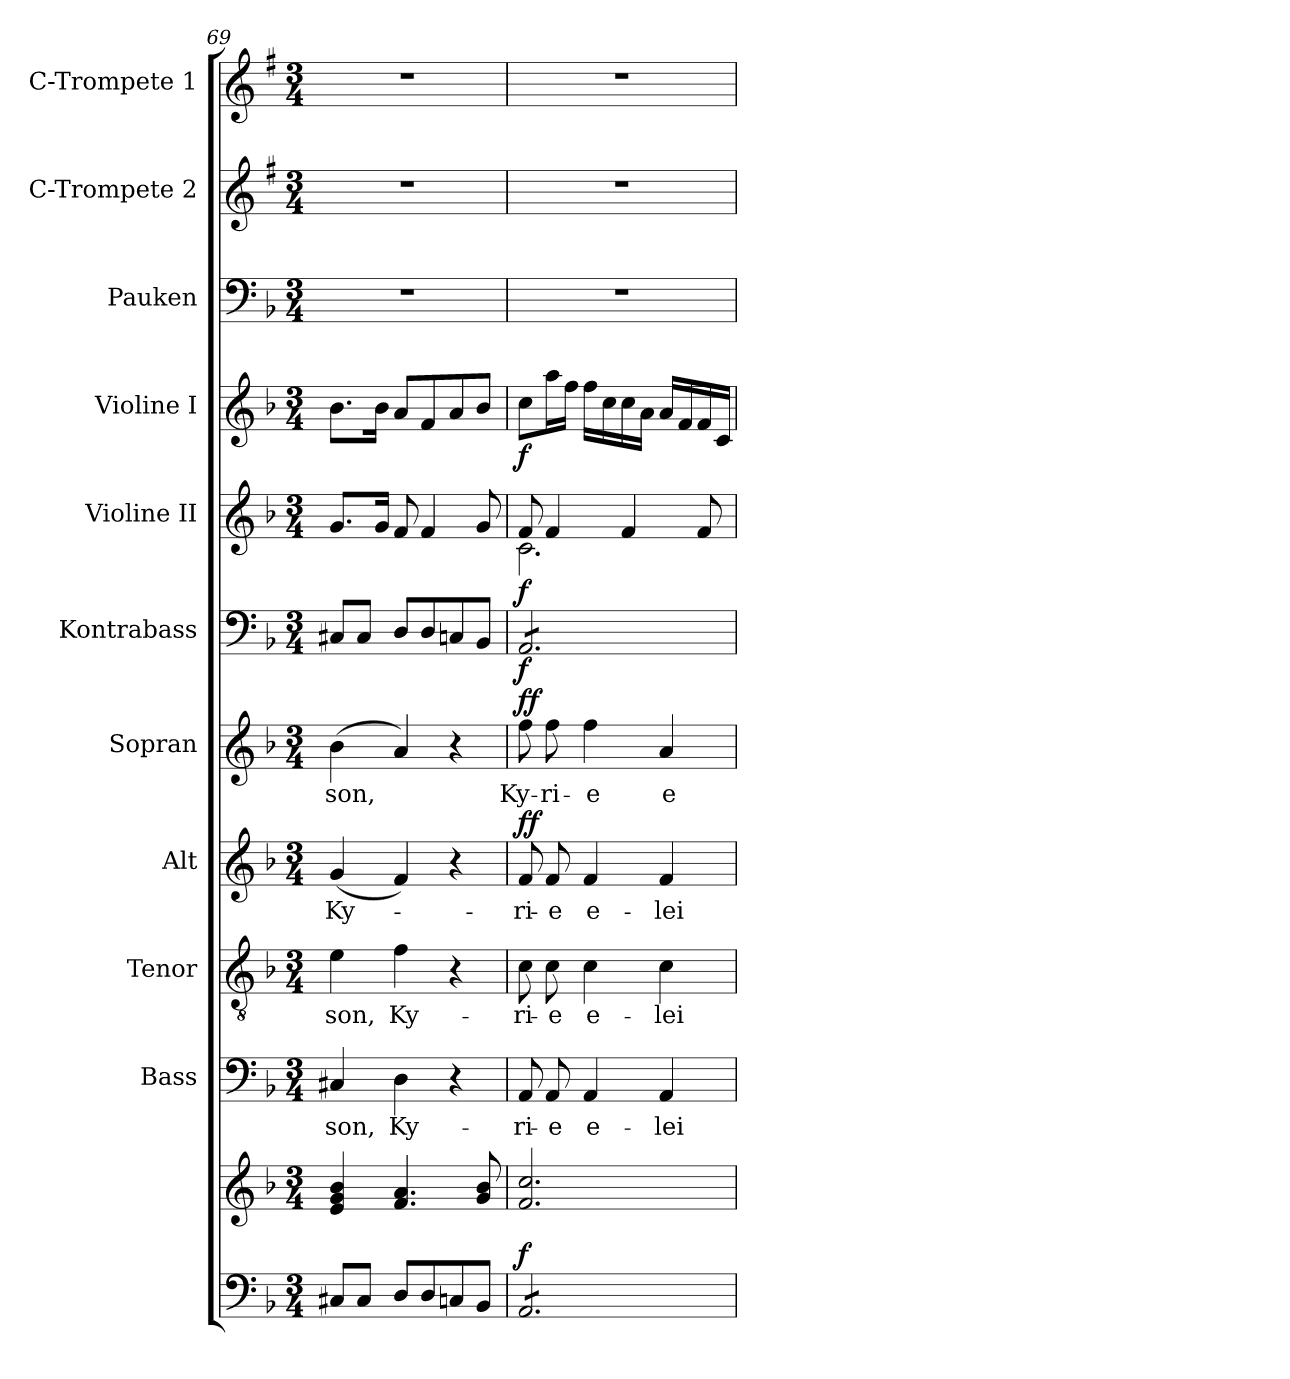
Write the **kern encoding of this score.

**kern	**kern	**dynam	**kern	**text	**kern	**text	**kern	**text	**dynam	**kern	**text	**dynam	**kern	**dynam	**kern	**dynam	**kern	**dynam	**kern	**kern	**kern
*part11	*part11	*part11	*part10	*part10	*part9	*part9	*part8	*part8	*part8	*part7	*part7	*part7	*part6	*part6	*part5	*part5	*part4	*part4	*part3	*part2	*part1
*staff12	*staff11	*staff11/12	*staff10	*staff10	*staff9	*staff9	*staff8	*staff8	*staff8	*staff7	*staff7	*staff7	*staff6	*staff6	*staff5	*staff5	*staff4	*staff4	*staff3	*staff2	*staff1
*	*	*	*I"Bass	*	*I"Tenor	*	*I"Alt	*	*	*I"Sopran	*	*	*I"Kontrabass	*	*I"Violine II	*	*I"Violine I	*	*I"Pauken	*I"C-Trompete 2	*I"C-Trompete 1
*	*	*	*I'B.	*	*I'T.	*	*I'A.	*	*	*I'S.	*	*	*I'Kb.	*	*I'Vl. II	*	*I'Vl. I	*	*I'Pk.	*I'C Trp. 2	*I'C Trp. 1
!!LO:PB:g=z
*clefF4	*clefG2	*	*clefF4	*	*clefGv2	*	*clefG2	*	*	*clefG2	*	*	*clefF4	*	*clefG2	*	*clefG2	*	*clefF4	*clefG2	*clefG2
*	*	*	*	*	*	*	*	*	*	*	*	*	*ITrd7c12	*	*	*	*	*	*	*ITrd1c2	*ITrd1c2
*k[b-]	*k[b-]	*	*k[b-]	*	*k[b-]	*	*k[b-]	*	*	*k[b-]	*	*	*k[b-]	*	*k[b-]	*	*k[b-]	*	*k[b-]	*k[b-]	*k[b-]
*F:	*F:	*	*F:	*	*F:	*	*F:	*	*	*F:	*	*	*F:	*	*F:	*	*F:	*	*F:	*F:	*F:
*M3/4	*M3/4	*	*M3/4	*	*M3/4	*	*M3/4	*	*	*M3/4	*	*	*M3/4	*	*M3/4	*	*M3/4	*	*M3/4	*M3/4	*M3/4
=69	=69	=69	=69	=69	=69	=69	=69	=69	=69	=69	=69	=69	=69	=69	=69	=69	=69	=69	=69	=69	=69
!	!	!	!	!LO:LY:b	!	!LO:LY:b	!	!LO:LY:b	!	!	!LO:LY:b	!	!	!	!	!	!	!	!	!	!
8C#X/L	4e/ 4g/ 4b-/	.	4C#X/	-son,	4e\	-son,	(<4g/	Ky-	.	(>4b-\	-son,	.	8CC#X/L	.	8.g/L	.	8.b-\L	.	2.r	2.r	2.r
8C#/J	.	.	.	.	.	.	.	.	.	.	.	.	8CC#/J	.	.	.	.	.	.	.	.
.	.	.	.	.	.	.	.	.	.	.	.	.	.	.	16g/Jk	.	16b-\Jk	.	.	.	.
!	!	!	!	!LO:LY:b	!	!LO:LY:b	!	!	!	!	!	!	!	!	!	!	!	!	!	!	!
8D/L	4.f/ 4.a/	.	4D\	Ky-	4f\	Ky-	4f/)	.	.	4a/)	.	.	8DD/L	.	8f/	.	8a/L	.	.	.	.
8D/	.	.	.	.	.	.	.	.	.	.	.	.	8DD/	.	4f/	.	8f/	.	.	.	.
8Cn/	.	.	4r	.	4r	.	4r	.	.	4r	.	.	8CCn/	.	.	.	8a/	.	.	.	.
8BB-/J	8g/ 8b-/	.	.	.	.	.	.	.	.	.	.	.	8BBB-/J	.	8g/	.	8b-/J	.	.	.	.
=70	=70	=70	=70	=70	=70	=70	=70	=70	=70	=70	=70	=70	=70	=70	=70	=70	=70	=70	=70	=70	=70
!	!	!LO:DY:a=2	!	!LO:LY:b	!	!LO:LY:b	!	!LO:LY:b	!LO:DY:a	!	!LO:LY:b	!LO:DY:a	!	!LO:DY:b	!	!LO:DY:b	!	!LO:DY:b	!	!	!
*	*	*	*	*	*	*	*	*	*	*	*	*	*	*	*^	*	*	*	*	*	*
*tremolo	*	*	*	*	*	*	*	*	*	*	*	*	*	*	*	*	*	*	*	*	*	*
*	*	*	*	*	*	*	*	*	*	*	*	*	*tremolo	*	*	*	*	*	*	*	*	*
8AA/L	2.f/ 2.cc/	f	8AA/	-ri-	8c\	-ri-	8f/	-ri-	ff	8ff\	Ky-	ff	8AAA/L	f	8f/	2.c\	f	8cc\L	f	2.r	2.r	2.r
!	!	!	!	!LO:LY:b	!	!LO:LY:b	!	!LO:LY:b	!	!	!LO:LY:b	!	!	!	!	!	!	!	!	!	!	!
8AA/	.	.	8AA/	-e	8c\	-e	8f/	-e	.	8ff\	-ri-	.	8AAA/	.	4f/	.	.	16aa\L	.	.	.	.
.	.	.	.	.	.	.	.	.	.	.	.	.	.	.	.	.	.	16ff\JJ	.	.	.	.
!	!	!	!	!LO:LY:b	!	!LO:LY:b	!	!LO:LY:b	!	!	!LO:LY:b	!	!	!	!	!	!	!	!	!	!	!
8AA/	.	.	4AA/	e-	4c\	e-	4f/	e-	.	4ff\	-e	.	8AAA/	.	.	.	.	16ff\LL	.	.	.	.
.	.	.	.	.	.	.	.	.	.	.	.	.	.	.	.	.	.	16cc\	.	.	.	.
8AA/	.	.	.	.	.	.	.	.	.	.	.	.	8AAA/	.	4f/	.	.	16cc\	.	.	.	.
.	.	.	.	.	.	.	.	.	.	.	.	.	.	.	.	.	.	16a\JJ	.	.	.	.
!	!	!	!	!LO:LY:b	!	!LO:LY:b	!	!LO:LY:b	!	!	!LO:LY:b	!	!	!	!	!	!	!	!	!	!	!
8AA/	.	.	4AA/	-lei-	4c\	-lei-	4f/	-lei-	.	4a/	e-	.	8AAA/	.	.	.	.	16a/LL	.	.	.	.
.	.	.	.	.	.	.	.	.	.	.	.	.	.	.	.	.	.	16f/	.	.	.	.
8AA/J	.	.	.	.	.	.	.	.	.	.	.	.	8AAA/J	.	8f/	.	.	16f/	.	.	.	.
*	*	*	*	*	*	*	*	*	*	*	*	*	*Xtremolo	*	*	*	*	*	*	*	*	*
*Xtremolo	*	*	*	*	*	*	*	*	*	*	*	*	*	*	*	*	*	*	*	*	*	*
.	.	.	.	.	.	.	.	.	.	.	.	.	.	.	.	.	.	16c/JJ	.	.	.	.
*	*	*	*	*	*	*	*	*	*	*	*	*	*	*	*v	*v	*	*	*	*	*	*
=	=	=	=	=	=	=	=	=	=	=	=	=	=	=	=	=	=	=	=	=	=
*-	*-	*-	*-	*-	*-	*-	*-	*-	*-	*-	*-	*-	*-	*-	*-	*-	*-	*-	*-	*-	*-
